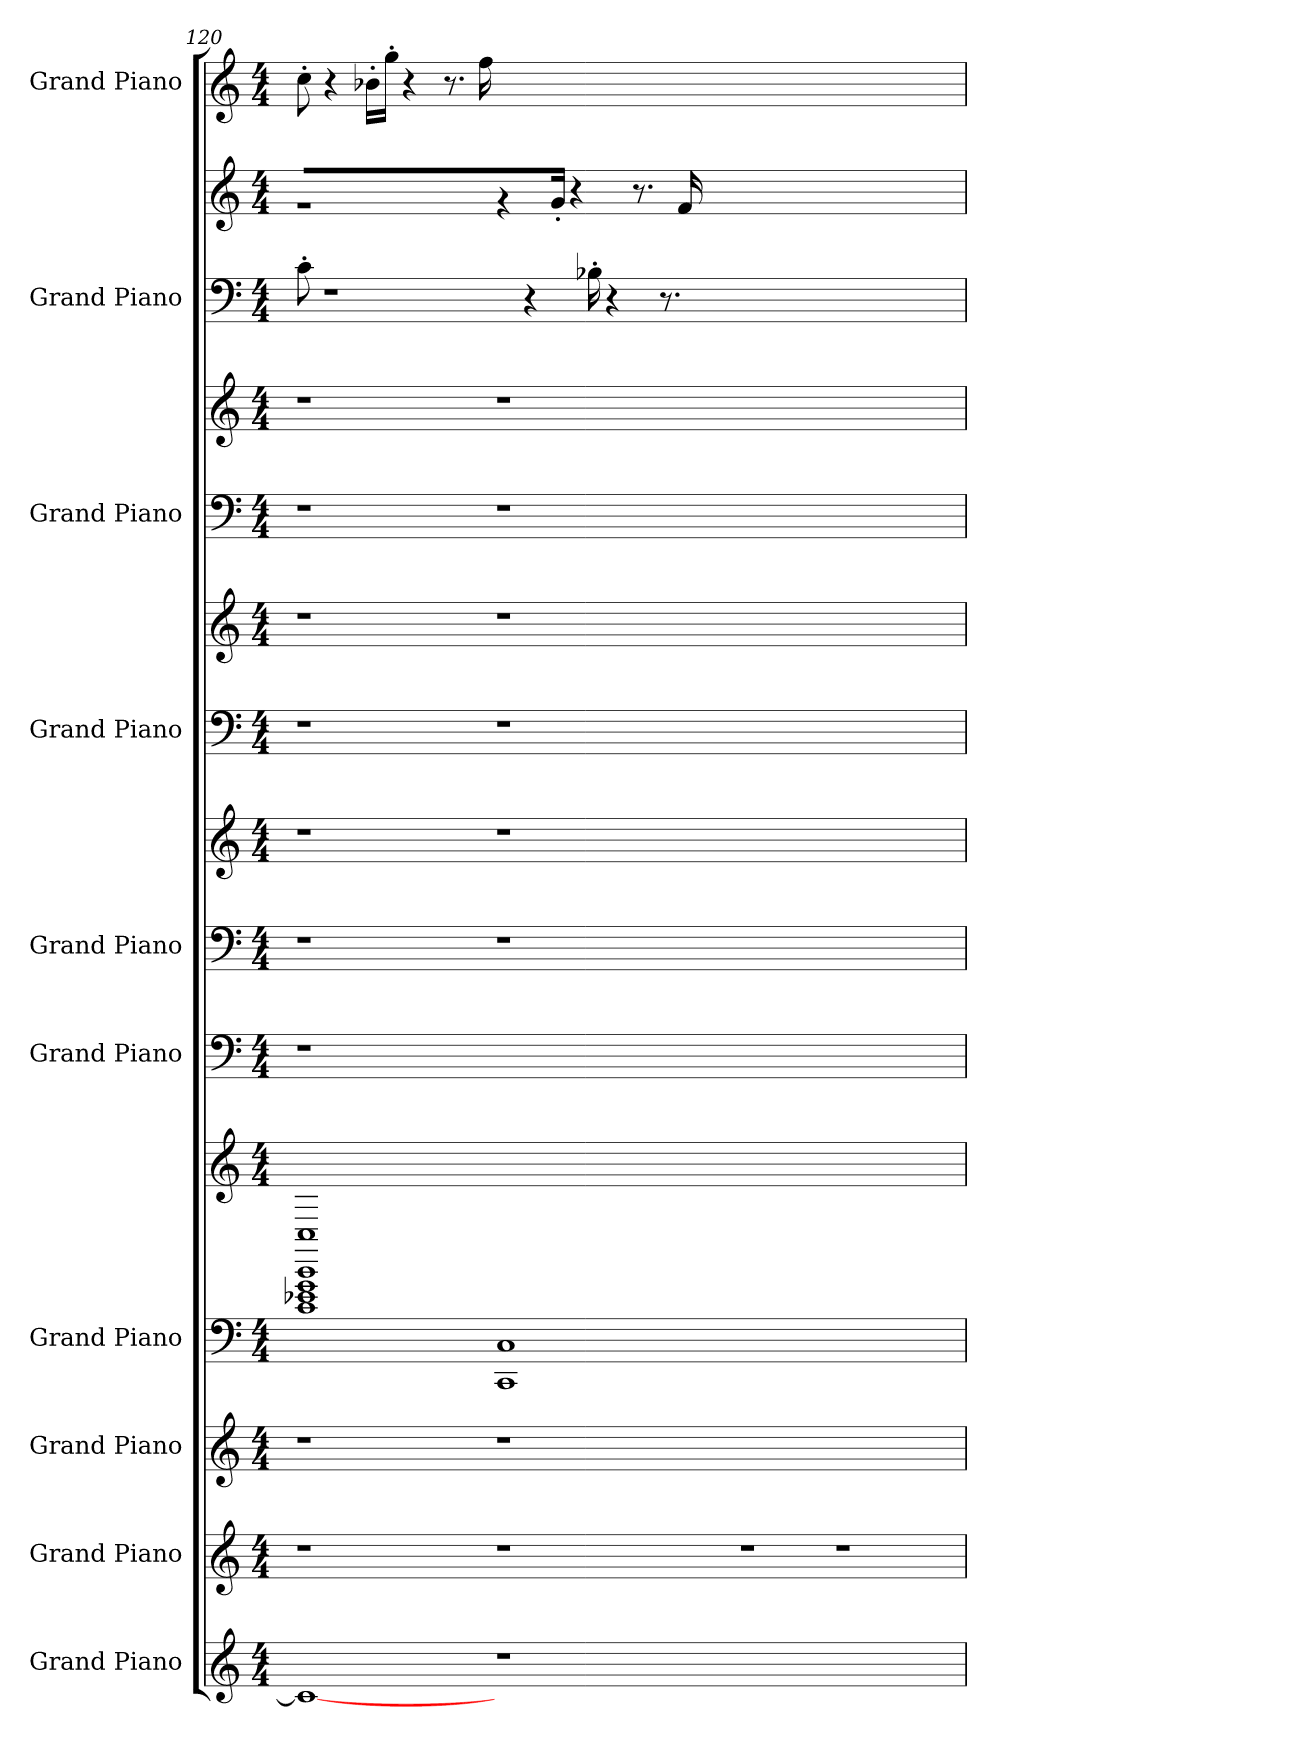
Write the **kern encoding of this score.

**kern	**kern	**kern	**kern	**kern	**kern	**kern	**kern	**kern	**kern	**kern	**kern	**kern	**kern	**kern
*part10	*part9	*part8	*part7	*part7	*part6	*part5	*part5	*part4	*part4	*part3	*part3	*part2	*part2	*part1
*staff15	*staff14	*staff13	*staff12	*staff11	*staff10	*staff9	*staff8	*staff7	*staff6	*staff5	*staff4	*staff3	*staff2	*staff1
*I"Grand Piano	*I"Grand Piano	*I"Grand Piano	*I"Grand Piano	*	*I"Grand Piano	*I"Grand Piano	*	*I"Grand Piano	*	*I"Grand Piano	*	*I"Grand Piano	*	*I"Grand Piano
*clefG2	*clefG2	*clefG2	*clefF4	*clefG2	*clefF4	*clefF4	*clefG2	*clefF4	*clefG2	*clefF4	*clefG2	*clefF4	*clefG2	*clefG2
*k[]	*k[]	*k[]	*k[]	*k[]	*k[]	*k[]	*k[]	*k[]	*k[]	*k[]	*k[]	*k[]	*k[]	*k[]
*C:	*C:	*C:	*C:	*C:	*C:	*C:	*C:	*C:	*C:	*C:	*C:	*C:	*C:	*C:
*M4/4	*M4/4	*M4/4	*M4/4	*M4/4	*M4/4	*M4/4	*M4/4	*M4/4	*M4/4	*M4/4	*M4/4	*M4/4	*M4/4	*M4/4
=120	=120	=120	=120	=120	=120	=120	=120	=120	=120	=120	=120	=120	=120	=120
1c_	1r	1r	1c 1e-X 1g	1CC 1C	1r	1r	1r	1r	1r	1r	1r	8c'	1r	8cc'
.	.	.	.	.	.	.	.	.	.	.	.	1r	.	4r
.	.	.	.	.	.	.	.	.	.	.	.	.	.	16b-X'LL
.	.	.	.	.	.	.	.	.	.	.	.	.	.	16gg'JJ
.	.	.	.	.	.	.	.	.	.	.	.	.	.	4r
.	.	.	.	.	.	.	.	.	.	.	.	.	.	8.r
.	.	.	.	.	.	.	.	.	.	.	.	.	.	16ff
1r	1r	1r	1CC 1C	0.ryy	0.ryy	1r	1r	1r	1r	1r	1r	.	4r	0.ryy
.	.	.	.	.	.	.	.	.	.	.	.	4r	.	.
.	.	.	.	.	.	.	.	.	.	.	.	.	16g'JJ	.
.	.	.	.	.	.	.	.	.	.	.	.	.	4r	.
.	.	.	.	.	.	.	.	.	.	.	.	16B-X'LL	.	.
.	.	.	.	.	.	.	.	.	.	.	.	4r	.	.
.	.	.	.	.	.	.	.	.	.	.	.	.	8.r	.
.	.	.	.	.	.	.	.	.	.	.	.	8.r	.	.
.	.	.	.	.	.	.	.	.	.	.	.	.	16f	.
.	.	.	.	.	.	.	.	.	.	.	.	.	0ryy	.
.	.	.	.	.	.	.	.	.	.	.	.	0ryy	.	.
0ryy	1r	0ryy	0ryy	.	.	0ryy	0ryy	0ryy	0ryy	0ryy	0ryy	.	.	.
.	1r	.	.	.	.	.	.	.	.	.	.	.	.	.
.	.	.	.	.	.	.	.	.	.	.	.	.	8.ryy	.
.	.	.	.	.	.	.	.	.	.	.	.	8ryy	.	.
=	=	=	=	=	=	=	=	=	=	=	=	=	=	=
*-	*-	*-	*-	*-	*-	*-	*-	*-	*-	*-	*-	*-	*-	*-
